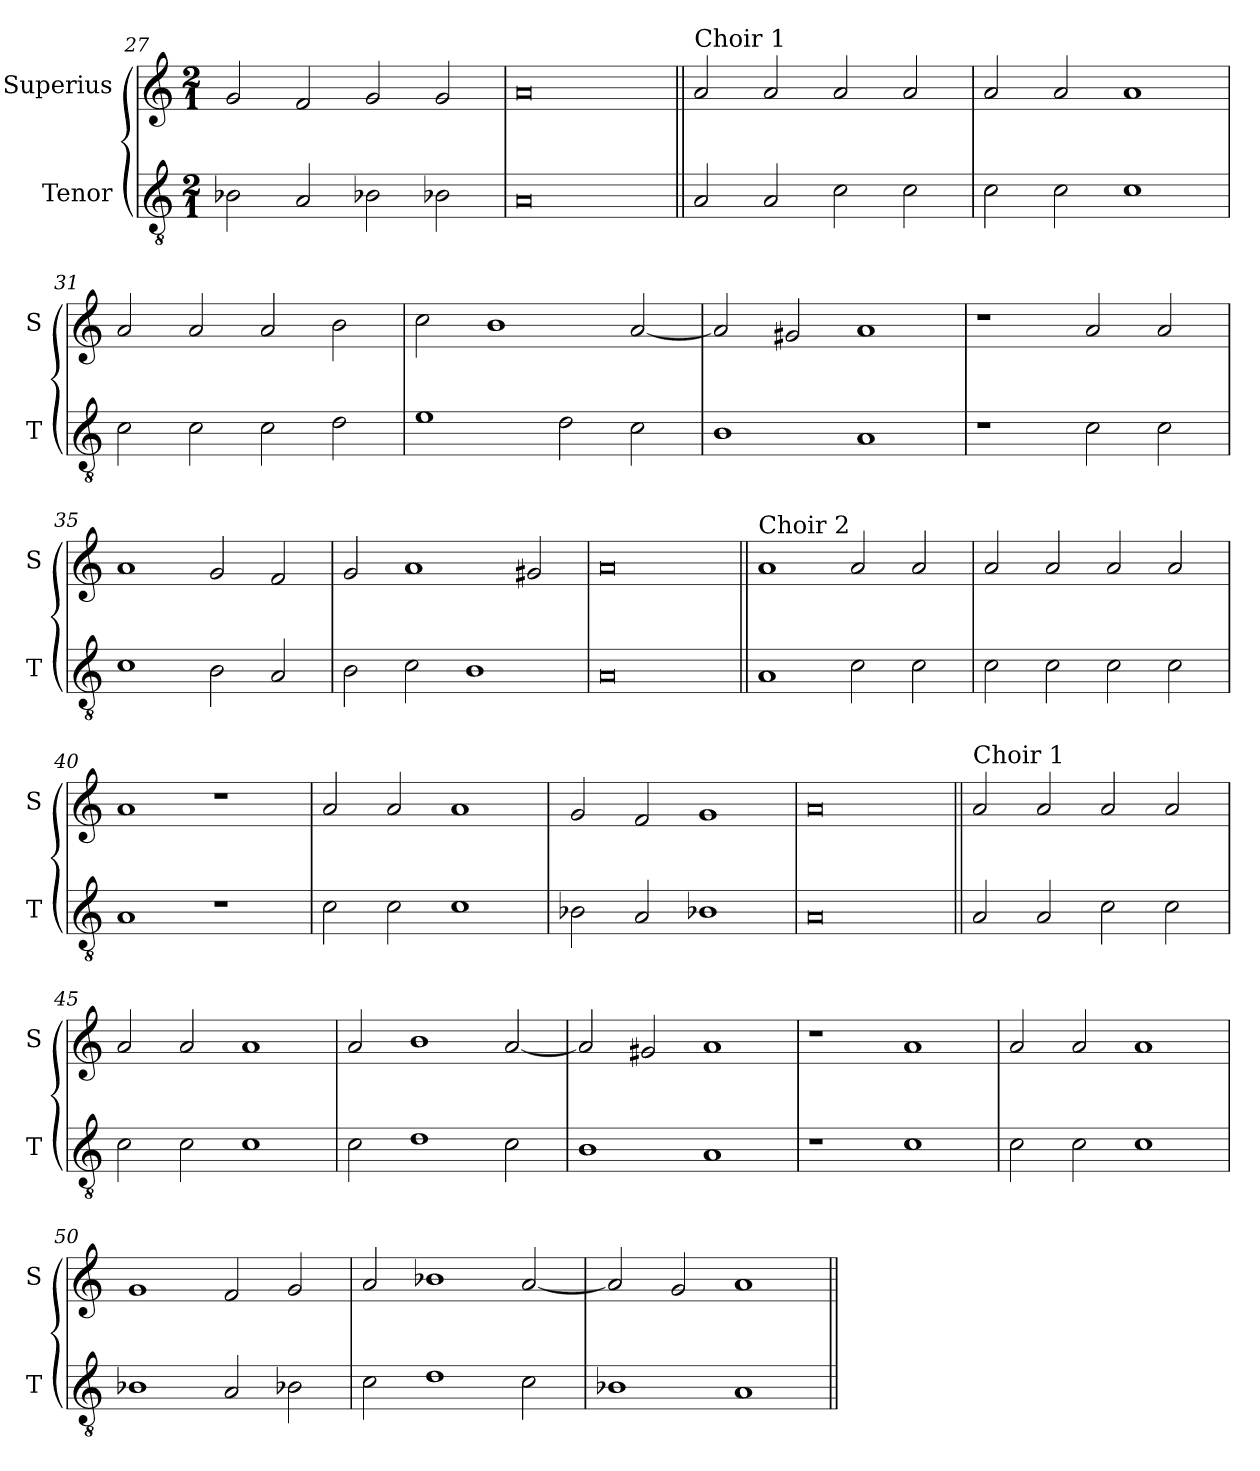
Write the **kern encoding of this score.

**kern	**kern
*part2	*part1
*staff2	*staff1
*I"Tenor	*I"Superius
*I'T	*I'S
*clefGv2	*clefG2
*k[]	*k[]
*M2/1	*M2/1
=27	=27
2B-X\	2g/
2A/	2f/
2B-X\	2g/
2B-X\	2g/
=28	=28
0A	0a
=29||	=29||
!	!LO:TX:a:t=Choir 1
2A/	2a/
2A/	2a/
2c\	2a/
2c\	2a/
=30	=30
2c\	2a/
2c\	2a/
1c	1a
=31	=31
2c\	2a/
2c\	2a/
2c\	2a/
2d\	2b\
=32	=32
1e	2cc\
.	1b
2d\	.
2c\	[2a/
=33	=33
1B	2a/]
.	2g#X/
1A	1a
=34	=34
1r	1r
2c\	2a/
2c\	2a/
=35	=35
1c	1a
2B\	2g/
2A/	2f/
=36	=36
2B\	2g/
2c\	1a
1B	.
.	2g#X/
=37	=37
0A	0a
=38||	=38||
!	!LO:TX:a:t=Choir 2
1A	1a
2c\	2a/
2c\	2a/
=39	=39
2c\	2a/
2c\	2a/
2c\	2a/
2c\	2a/
=40	=40
1A	1a
1r	1r
=41	=41
2c\	2a/
2c\	2a/
1c	1a
=42	=42
2B-X\	2g/
2A/	2f/
1B-X	1g
=43	=43
0A	0a
=44||	=44||
!	!LO:TX:a:t=Choir 1
2A/	2a/
2A/	2a/
2c\	2a/
2c\	2a/
=45	=45
2c\	2a/
2c\	2a/
1c	1a
=46	=46
2c\	2a/
1d	1b
2c\	[2a/
=47	=47
1B	2a/]
.	2g#X/
1A	1a
=48	=48
1r	1r
1c	1a
=49	=49
2c\	2a/
2c\	2a/
1c	1a
=50	=50
1B-X	1g
2A/	2f/
2B-X\	2g/
=51	=51
2c\	2a/
1d	1b-X
2c\	[2a/
=52	=52
1B-X	2a/]
.	2g/
1A	1a
=||	=||
*-	*-
